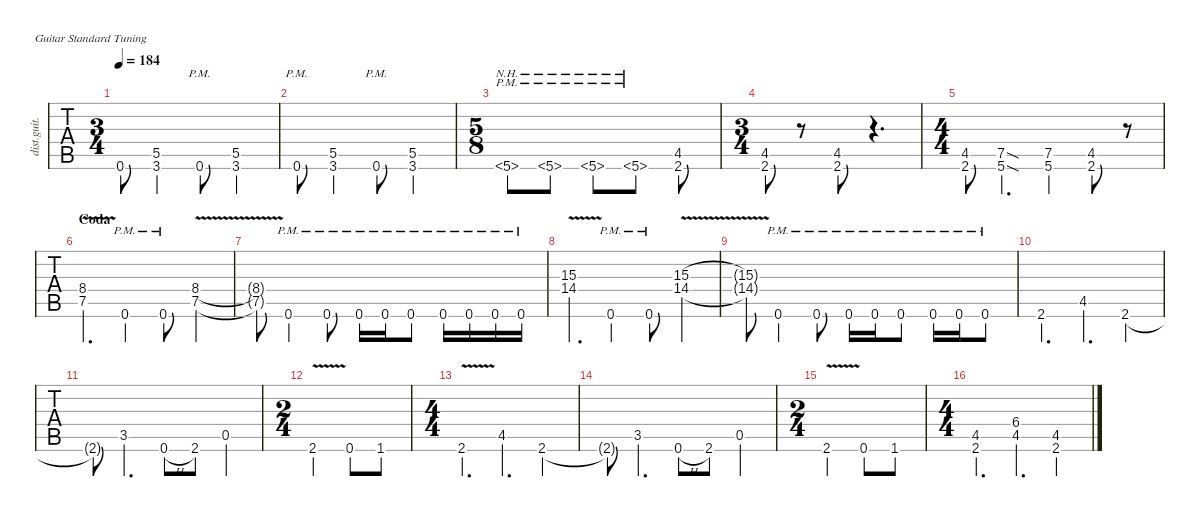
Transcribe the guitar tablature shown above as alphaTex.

\defaultSystemsLayout 4
\hideDynamics
\bracketExtendMode nobrackets
\otherSystemsTrackNameOrientation horizontal
\track ("Rhythm Guitar (Kirk)" "dist.guit.") {defaultSystemsLayout 4 multiBarRest instrument distortionguitar}
\staff {tabs}
\tuning (E4 B3 G3 D3 A2 E2)
\ts (3 4)
\beaming (8 2 2 2 2)
\tempo 184
\clef g2
\ks c
0.6.8{dy mf} (3.6 5.5).4 0.6{pm}.8 (3.6 5.5).4 |
0.6{pm}.8 (3.6 5.5).4 0.6{pm}.8 (3.6 5.5).4 |
\ts (5 8)
\beaming (8 2 2 2 2)
5.6{nh pm}.8 5.6{nh pm}.8 5.6{nh pm}.8 5.6{nh pm}.8 (2.6{acc #} 4.5{acc #}).8 |
\ts (3 4)
\beaming (8 2 2 2 2)
(2.6{acc #} 4.5{acc #}).8 r.8 (2.6{acc #} 4.5{acc #}).8 r.4{d} |
\ts (4 4)
\beaming (8 2 2 2 2)
(2.6{acc #} 4.5{acc #}).8 (5.6{sod} 7.5{sod}).4{d} (5.6 7.5).4 (2.6{acc #} 4.5{acc #}).8 r.8 |
\section ("" "Coda")
(7.5{v} 8.4{v acc #}).4{d} 0.6{pm}.4 0.6{pm}.8 (7.5{v} 8.4{v acc #}).4 |
(8.4{v t acc #} 7.5{v t}).8 0.6{pm}.4 0.6{pm}.8 0.6{pm}.16 0.6{pm}.16 0.6{pm}.8 0.6{pm}.16 0.6{pm}.16 0.6{pm}.16 0.6{pm}.16 |
(14.4{v} 15.3{v acc #}).4{d} 0.6{pm}.4 0.6{pm}.8 (14.4{v} 15.3{v acc #}).4 |
(14.4{v t} 15.3{v t acc #}).8 0.6{pm}.4 0.6{pm}.8 0.6{pm}.16 0.6{pm}.16 0.6{pm}.8 0.6{pm}.16 0.6{pm}.16 0.6{pm}.8 |
2.6{acc #}.4{d} 4.5{acc #}.4{d} 2.6{acc #}.4 |
2.6{t acc #}.8 3.5.4{d} 0.6{h}.8 2.6{acc #}.8 0.5.4 |
\ts (2 4)
\beaming (8 2 2 2 2)
2.6{v acc #}.4 0.6.8 1.6.8 |
\ts (4 4)
\beaming (8 2 2 2 2)
2.6{v acc #}.4{d} 4.5{acc #}.4{d} 2.6{acc #}.4 |
2.6{t acc #}.8 3.5.4{d} 0.6{h}.8 2.6{acc #}.8 0.5.4 |
\ts (2 4)
\beaming (8 2 2 2 2)
2.6{v acc #}.4 0.6.8 1.6.8 |
\ts (4 4)
\beaming (8 2 2 2 2)
(2.6{acc #} 4.5{acc #}).4{d} (4.5{acc #} 6.4{acc #}).4{d} (2.6{acc #} 4.5{acc #}).4
